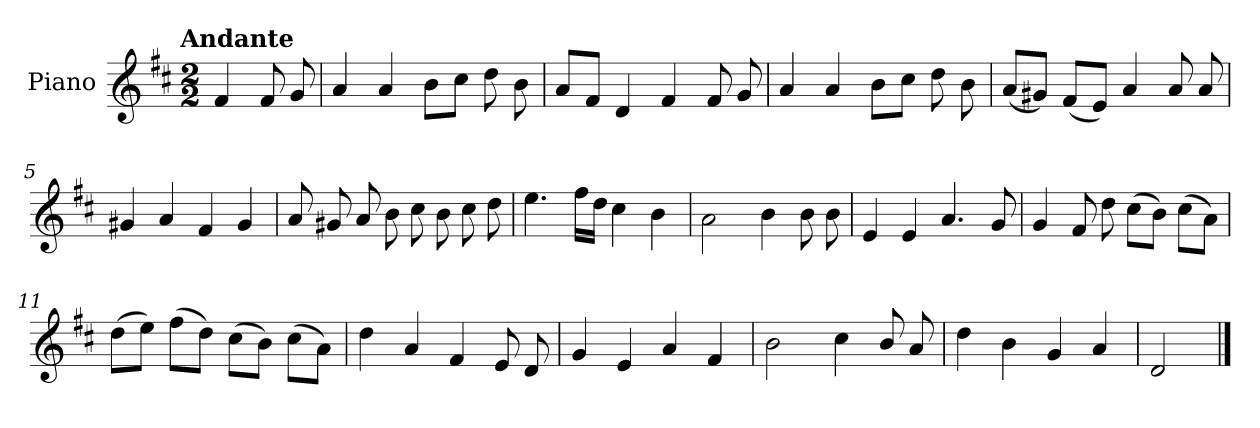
**kern
*part1
*staff1
*I"Piano
*I'Pno.
*clefG2
*k[f#c#]
!!LO:TX:omd:t=Andante
*M2/2
*MM92
=
4f#/
8f#/
8g/
=1
4a/
4a/
8b\L
8cc#\J
8dd\
8b\
=2
8a/L
8f#/J
4d/
4f#/
8f#/
8g/
=3
4a/
4a/
8b\L
8cc#\J
8dd\
8b\
!!LO:LB:g=z
=4
(<8a/L
8g#X/J)
(<8f#/L
8e/J)
4a/
8a/
8a/
=5
4g#X/
4a/
4f#/
4g#/
=6
8a/
8g#X/
8a/
8b\
8cc#\
8b\
8cc#\
8dd\
=7
4.ee\
16ff#\LL
16dd\JJ
4cc#\
4b\
!!LO:LB:g=z
=8
2a\
4b\
8b\
8b\
=9
4e/
4e/
4.a/
8g/
=10
4g/
8f#/
8dd\
(>8cc#\L
8b\J)
(>8cc#\L
8a\J)
=11
(>8dd\L
8ee\J)
(>8ff#\L
8dd\J)
(>8cc#\L
8b\J)
(>8cc#\L
8a\J)
!!LO:LB:g=z
=12
4dd\
4a/
4f#/
8e/
8d/
=13
4g/
4e/
4a/
4f#/
=14
2b\
4cc#\
8b/
8a/
=15
4dd\
4b\
4g/
4a/
=16
2d/
==
*-
